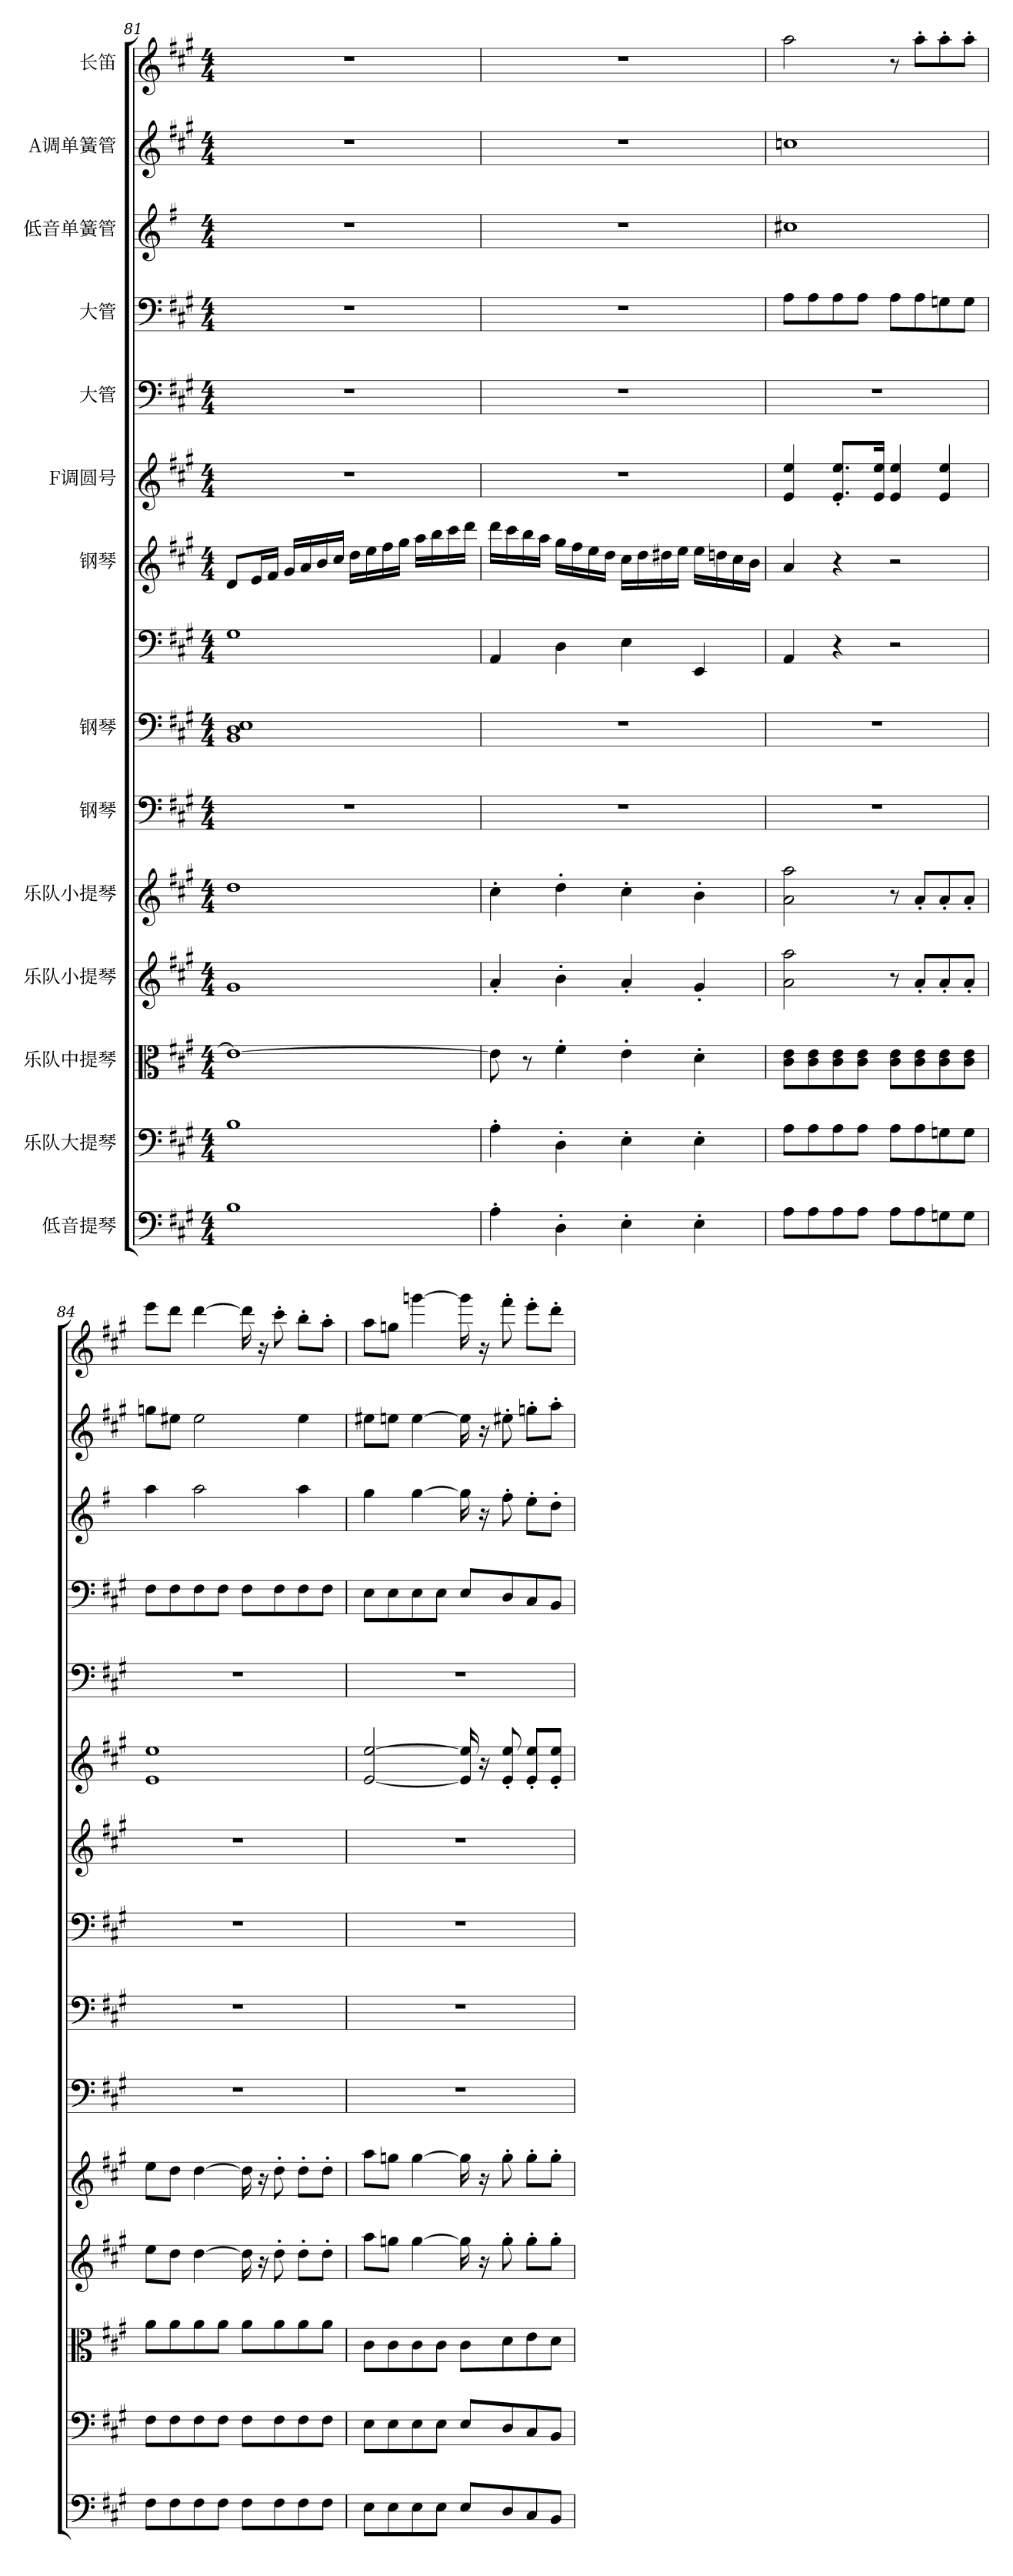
**kern	**kern	**kern	**kern	**kern	**kern	**kern	**kern	**kern	**kern	**kern	**kern	**kern	**kern	**kern
*part14	*part13	*part12	*part11	*part10	*part9	*part8	*part8	*part7	*part6	*part5	*part4	*part3	*part2	*part1
*staff15	*staff14	*staff13	*staff12	*staff11	*staff10	*staff9	*staff8	*staff7	*staff6	*staff5	*staff4	*staff3	*staff2	*staff1
*I"低音提琴	*I"乐队大提琴	*I"乐队中提琴	*I"乐队小提琴	*I"乐队小提琴	*I"钢琴	*I"钢琴	*	*I"钢琴	*I"F调圆号	*I"大管	*I"大管	*I"低音单簧管	*I"A调单簧管	*I"长笛
*clefF4	*clefF4	*clefC3	*clefG2	*clefG2	*clefF4	*clefF4	*clefF4	*clefG2	*clefG2	*clefF4	*clefF4	*clefG2	*clefG2	*clefG2
*ITrd7c12	*	*	*	*	*	*	*	*	*ITrd4c7	*	*	*ITrd8c14	*ITrd2c3	*
*k[f#c#g#]	*k[f#c#g#]	*k[f#c#g#]	*k[f#c#g#]	*k[f#c#g#]	*k[f#c#g#]	*k[f#c#g#]	*k[f#c#g#]	*k[f#c#g#]	*k[f#c#]	*k[f#c#g#]	*k[f#c#g#]	*k[f#]	*k[f#c#g#d#a#e#]	*k[f#c#g#]
*M4/4	*M4/4	*M4/4	*M4/4	*M4/4	*M4/4	*M4/4	*M4/4	*M4/4	*M4/4	*M4/4	*M4/4	*M4/4	*M4/4	*M4/4
=81	=81	=81	=81	=81	=81	=81	=81	=81	=81	=81	=81	=81	=81	=81
1BB	1B	1e_	1g#	1dd	1r	1BB 1D 1E	1G#	8d/L	1r	1r	1r	1r	1r	1r
.	.	.	.	.	.	.	.	16e/L	.	.	.	.	.	.
.	.	.	.	.	.	.	.	16f#/JJ	.	.	.	.	.	.
.	.	.	.	.	.	.	.	16g#/LL	.	.	.	.	.	.
.	.	.	.	.	.	.	.	16a/	.	.	.	.	.	.
.	.	.	.	.	.	.	.	16b/	.	.	.	.	.	.
.	.	.	.	.	.	.	.	16cc#/JJ	.	.	.	.	.	.
.	.	.	.	.	.	.	.	16dd\LL	.	.	.	.	.	.
.	.	.	.	.	.	.	.	16ee\	.	.	.	.	.	.
.	.	.	.	.	.	.	.	16ff#\	.	.	.	.	.	.
.	.	.	.	.	.	.	.	16gg#\JJ	.	.	.	.	.	.
.	.	.	.	.	.	.	.	16aa\LL	.	.	.	.	.	.
.	.	.	.	.	.	.	.	16bb\	.	.	.	.	.	.
.	.	.	.	.	.	.	.	16ccc#\	.	.	.	.	.	.
.	.	.	.	.	.	.	.	16ddd\JJ	.	.	.	.	.	.
!!LO:PB:g=z
=82	=82	=82	=82	=82	=82	=82	=82	=82	=82	=82	=82	=82	=82	=82
*	*	*	*	*	*	*	*	*	*	*	*	*	*	*MM122
4AA'\	4A'\	8e\]	4a'/	4cc#'\	1r	1r	4AA/	16ddd\LL	1r	1r	1r	1r	1r	1r
.	.	.	.	.	.	.	.	16ccc#\	.	.	.	.	.	.
.	.	8r	.	.	.	.	.	16bb\	.	.	.	.	.	.
.	.	.	.	.	.	.	.	16aa\JJ	.	.	.	.	.	.
4DD'\	4D'\	4f#'\	4b'\	4dd'\	.	.	4D\	16gg#\LL	.	.	.	.	.	.
.	.	.	.	.	.	.	.	16ff#\	.	.	.	.	.	.
.	.	.	.	.	.	.	.	16ee\	.	.	.	.	.	.
.	.	.	.	.	.	.	.	16dd\JJ	.	.	.	.	.	.
4EE'\	4E'\	4e'\	4a'/	4cc#'\	.	.	4E\	16cc#\LL	.	.	.	.	.	.
.	.	.	.	.	.	.	.	16dd\	.	.	.	.	.	.
.	.	.	.	.	.	.	.	16dd#X\	.	.	.	.	.	.
.	.	.	.	.	.	.	.	16ee\JJ	.	.	.	.	.	.
4EE'\	4E'\	4d'\	4g#'/	4b'\	.	.	4EE/	16ee\LL	.	.	.	.	.	.
.	.	.	.	.	.	.	.	16ddn\	.	.	.	.	.	.
.	.	.	.	.	.	.	.	16cc#\	.	.	.	.	.	.
.	.	.	.	.	.	.	.	16b\JJ	.	.	.	.	.	.
=83	=83	=83	=83	=83	=83	=83	=83	=83	=83	=83	=83	=83	=83	=83
*	*	*	*	*	*	*	*	*	*	*	*	*	*	*MM124
8AA\L	8A\L	8c#\ 8e\L	2a\ 2aa\	2a\ 2aa\	1r	1r	4AA/	4a/	4A/ 4a/	1r	8A\L	1c#X	1an	2aa\
8AA\	8A\	8c#\ 8e\	.	.	.	.	.	.	.	.	8A\	.	.	.
8AA\	8A\	8c#\ 8e\	.	.	.	.	4r	4r	8.A/' 8.a/'L	.	8A\	.	.	.
8AA\J	8A\J	8c#\ 8e\J	.	.	.	.	.	.	.	.	8A\J	.	.	.
.	.	.	.	.	.	.	.	.	16A/ 16a/Jk	.	.	.	.	.
8AA\L	8A\L	8c#\ 8e\L	8r	8r	.	.	2r	2r	4A/ 4a/	.	8A\L	.	.	8r
8AA\	8A\	8c#\ 8e\	8a'/L	8a'/L	.	.	.	.	.	.	8A\	.	.	8aa'\L
8GGn\	8Gn\	8c#\ 8e\	8a'/	8a'/	.	.	.	.	4A/ 4a/	.	8Gn\	.	.	8aa'\
8GG\J	8G\J	8c#\ 8e\J	8a'/J	8a'/J	.	.	.	.	.	.	8G\J	.	.	8aa'\J
=84	=84	=84	=84	=84	=84	=84	=84	=84	=84	=84	=84	=84	=84	=84
8FF#\L	8F#\L	8a\L	8ee\L	8ee\L	1r	1r	1r	1r	1A 1a	1r	8F#\L	4a\	8een\L	8eee\L
8FF#\	8F#\	8a\	8dd\J	8dd\J	.	.	.	.	.	.	8F#\	.	8cc##X\J	8ddd\J
8FF#\	8F#\	8a\	[4dd\	[4dd\	.	.	.	.	.	.	8F#\	2a\	2cc##\	[4ddd\
8FF#\J	8F#\J	8a\J	.	.	.	.	.	.	.	.	8F#\J	.	.	.
8FF#\L	8F#\L	8a\L	16dd\]	16dd\]	.	.	.	.	.	.	8F#\L	.	.	16ddd\]
.	.	.	16r	16r	.	.	.	.	.	.	.	.	.	16r
8FF#\	8F#\	8a\	8dd'\	8dd'\	.	.	.	.	.	.	8F#\	.	.	8ccc#'\
8FF#\	8F#\	8a\	8dd'\L	8dd'\L	.	.	.	.	.	.	8F#\	4a\	4cc##\	8bb'\L
8FF#\J	8F#\J	8a\J	8dd'\J	8dd'\J	.	.	.	.	.	.	8F#\J	.	.	8aa'\J
!!LO:PB:g=z
=85	=85	=85	=85	=85	=85	=85	=85	=85	=85	=85	=85	=85	=85	=85
8EE\L	8E\L	8c#\L	8aa\L	8aa\L	1r	1r	1r	1r	[2A/ [2a/	1r	8E\L	4g\	8cc##X\L	8aa\L
8EE\	8E\	8c#\	8ggn\J	8ggn\J	.	.	.	.	.	.	8E\	.	8cc#X\J	8ggn\J
8EE\	8E\	8c#\	[4gg\	[4gg\	.	.	.	.	.	.	8E\	[4g\	[4cc#\	[4gggn\
8EE\J	8E\J	8c#\J	.	.	.	.	.	.	.	.	8E\J	.	.	.
8EE/L	8E/L	8c#\L	16gg\]	16gg\]	.	.	.	.	16A/] 16a/]	.	8E/L	16g\]	16cc#\]	16ggg\]
.	.	.	16r	16r	.	.	.	.	16r	.	.	16r	16r	16r
8DD/	8D/	8d\	8gg'\	8gg'\	.	.	.	.	8A/' 8a/'	.	8D/	8f#'\	8cc##X'\	8fff#'\
8CC#/	8C#/	8e\	8gg'\L	8gg'\L	.	.	.	.	8A/' 8a/'L	.	8C#/	8e'\L	8een'\L	8eee'\L
8BBB/J	8BB/J	8d\J	8gg'\J	8gg'\J	.	.	.	.	8A/' 8a/'J	.	8BB/J	8d'\J	8ff#'\J	8ddd'\J
=	=	=	=	=	=	=	=	=	=	=	=	=	=	=
*-	*-	*-	*-	*-	*-	*-	*-	*-	*-	*-	*-	*-	*-	*-
